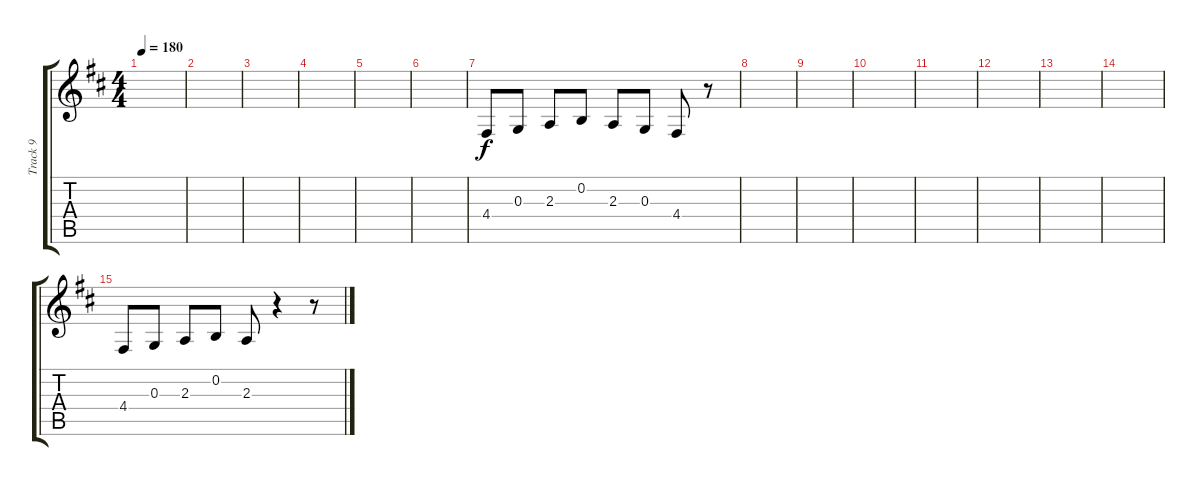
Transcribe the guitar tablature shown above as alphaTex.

\track ("Track 9" "Track 9") {instrument stringensemble1}
\staff {score tabs}
\tuning (E4 B3 G3 D3 A2 E2) {hide}
\ts (4 4)
\tempo 180
\clef g2
\ks d
|
|
|
|
|
|
4.4.8 0.3.8 2.3.8 0.2.8 2.3.8 0.3.8 4.4.8 r.8 |
|
|
|
|
|
|
|
4.4.8 0.3.8 2.3.8 0.2.8 2.3.8 r.4 r.8
